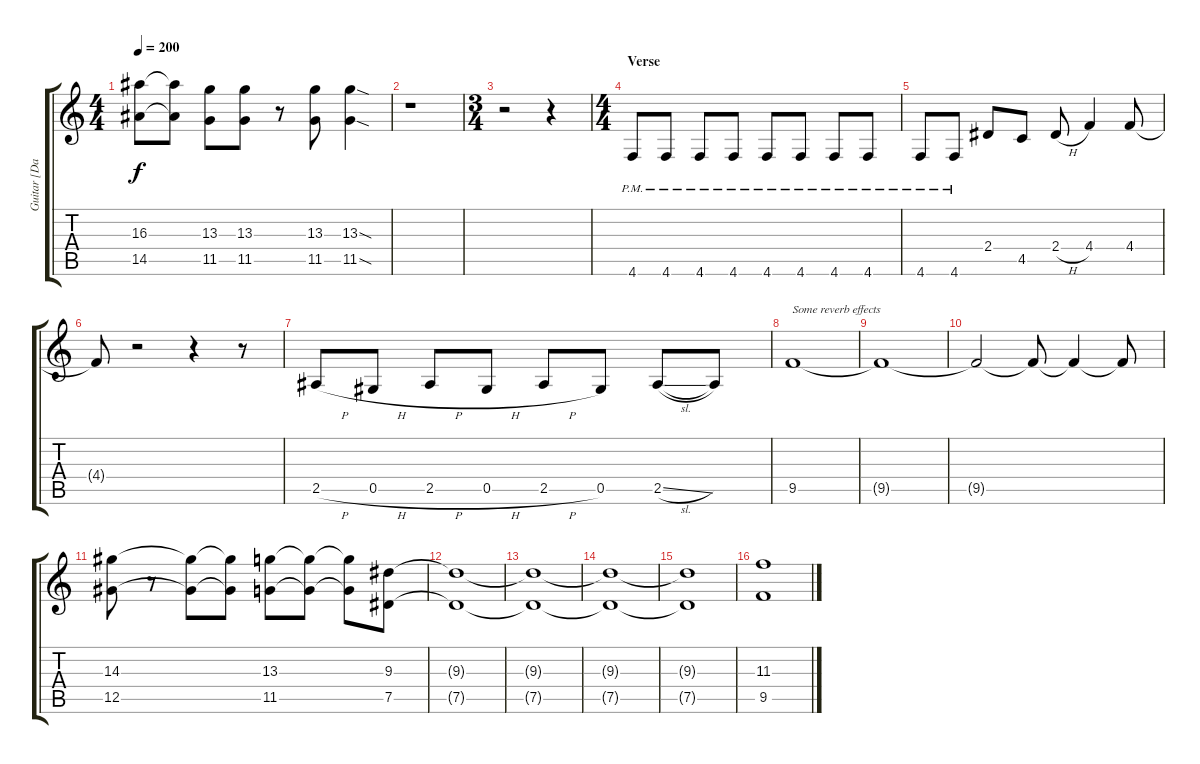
\track ("Guitar [Dallas Green]" "Guitar [Da") {instrument overdrivenguitar}
\staff {score tabs}
\tuning (Eb4 Bb3 Gb3 Db3 Ab2 Db2) {hide}
\ts (4 4)
\tempo 200
\clef g2
\ks c
(16.3 14.5).8{dy f} (16.3{t} 14.5{t}).8 (13.3 11.5).8 (13.3 11.5).8 r.8 (13.3 11.5).8 (13.3{sod} 11.5{sod}).4 |
r.1 |
\ts (3 4)
r.2 r.4 |
\ts (4 4)
\section ("" "Verse")
4.6{pm}.8{balance 5} 4.6{pm}.8 4.6{pm}.8 4.6{pm}.8 4.6{pm}.8 4.6{pm}.8 4.6{pm}.8 4.6{pm}.8 |
4.6{pm}.8 4.6{pm}.8 2.4.8 4.5.8 2.4{h}.8 4.4.4 4.4.8 |
4.4{t}.8 r.2 r.4 r.8 |
2.5{h}.8 0.5{h}.8 2.5{h}.8 0.5{h}.8 2.5{h}.8 0.5.8 2.5{sl}.8 2.5{t}.8 |
9.5.1{txt "Some reverb effects" volume 6} |
9.5{t}.1 |
9.5{t}.2 9.5{t}.8 9.5{t}.4 9.5{t}.8 |
(14.3 12.5).8{volume 8} r.8 (14.3{t} 12.5{t}).8 (14.3{t} 12.5{t}).8 (13.3 11.5).8 (13.3{t} 11.5{t}).8 (13.3{t} 11.5{t}).8 (9.3 7.5).8{volume 5} |
(9.3{t} 7.5{t}).1 |
(9.3{t} 7.5{t}).1 |
(9.3{t} 7.5{t}).1 |
(9.3{t} 7.5{t}).1 |
(11.3 9.5).1{volume 12}
